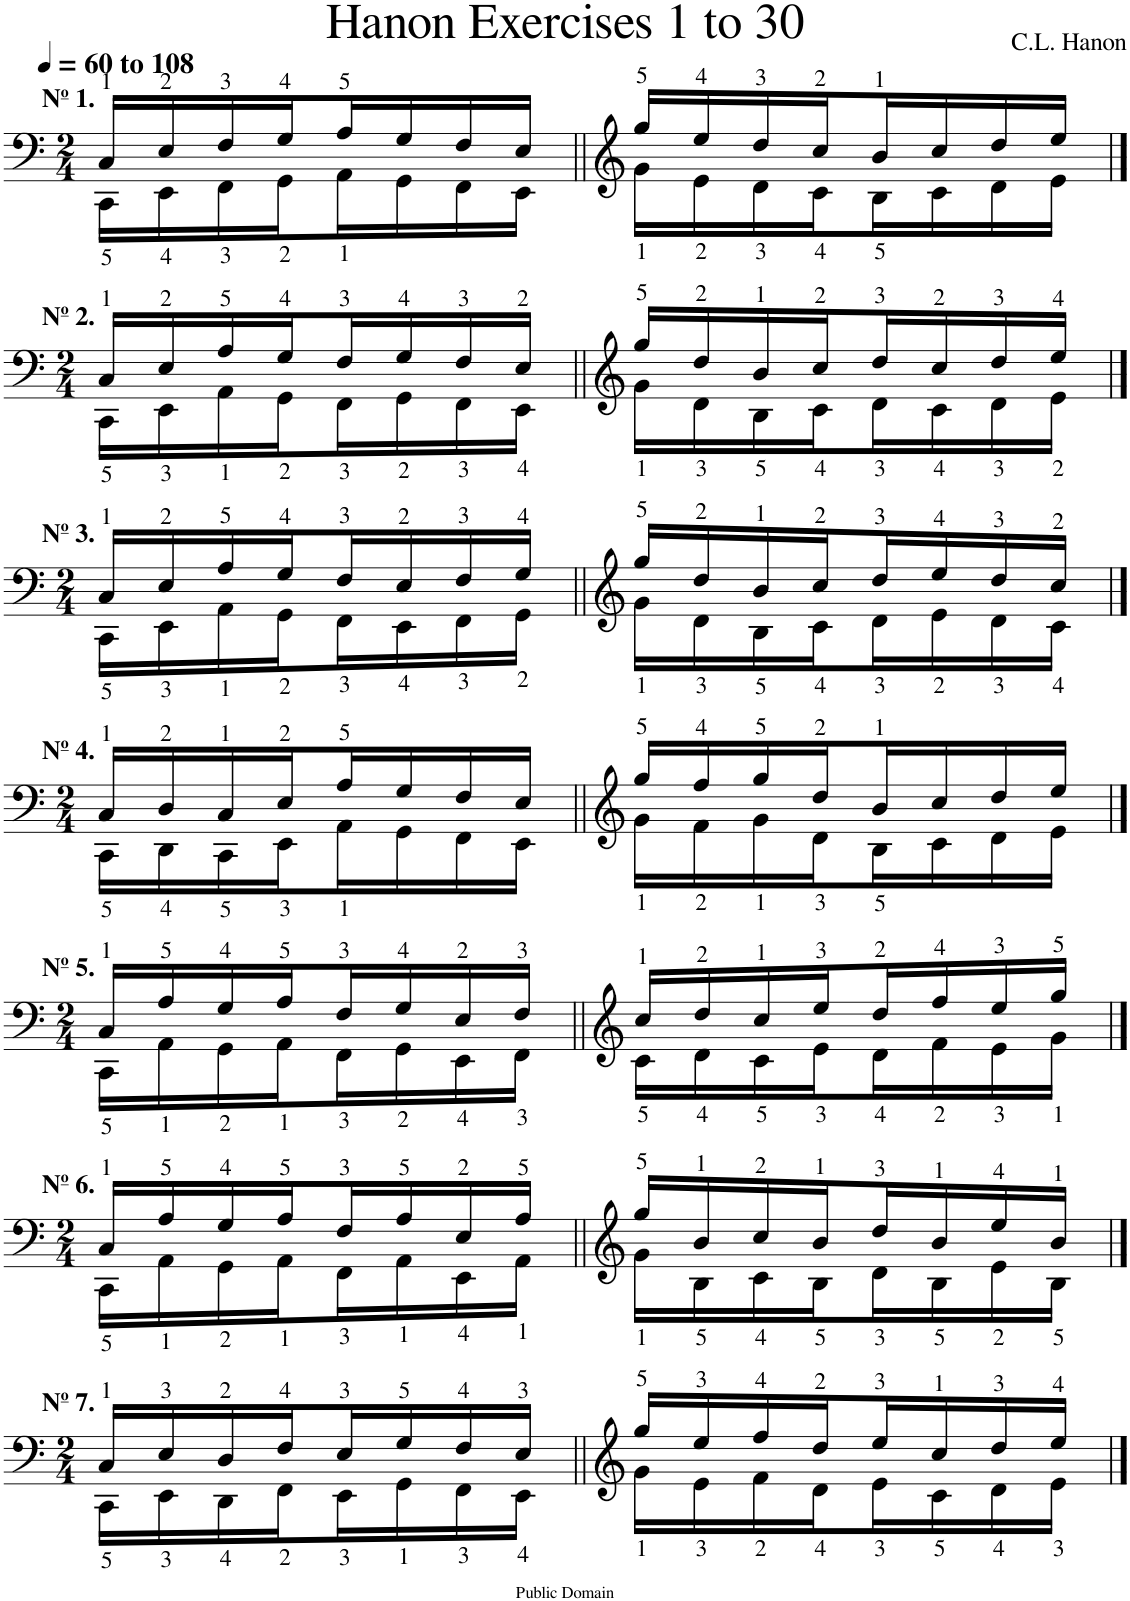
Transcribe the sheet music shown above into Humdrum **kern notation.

**kern
*part1
*staff1
*I"P1
*clefF4
*k[]
*M2/4
*MM60
=1
*^
!LO:TX:a:B:t=N	!
!LO:TX:a:t=o	!
!LO:TX:a:t=1.	!
!LO:TX:a:B:t=to 108	!
16C/LL	16CC\LL
16E/	16EE\
16F/	16FF\
16G/	16GG\
16A/	16AA\
16G/	16GG\
16F/	16FF\
16E/JJ	16EE\JJ
=2||	=2||
16gg/LL	16g\LL
16ee/	16e\
16dd/	16d\
16cc/	16c\
16b/	16B\
16cc/	16c\
16dd/	16d\
16ee/JJ	16e\JJ
!!LO:LB:g=z	!!
==3	==3
*clefF4	*
*M2/4	*
!LO:TX:a:B:t=N	!
!LO:TX:a:t=o	!
!LO:TX:a:t=2.	!
16C/LL	16CC\LL
16E/	16EE\
16A/	16AA\
16G/	16GG\
16F/	16FF\
16G/	16GG\
16F/	16FF\
16E/JJ	16EE\JJ
=4||	=4||
16gg/LL	16g\LL
16dd/	16d\
16b/	16B\
16cc/	16c\
16dd/	16d\
16cc/	16c\
16dd/	16d\
16ee/JJ	16e\JJ
!!LO:LB:g=z	!!
==1	==1
*clefF4	*
*M2/4	*
!LO:TX:a:B:t=N	!
!LO:TX:a:t=o	!
!LO:TX:a:t=3.	!
16C/LL	16CC\LL
16E/	16EE\
16A/	16AA\
16G/	16GG\
16F/	16FF\
16E/	16EE\
16F/	16FF\
16G/JJ	16GG\JJ
=2||	=2||
16gg/LL	16g\LL
16dd/	16d\
16b/	16B\
16cc/	16c\
16dd/	16d\
16ee/	16e\
16dd/	16d\
16cc/JJ	16c\JJ
!!LO:LB:g=z	!!
==3	==3
*clefF4	*
*M2/4	*
!LO:TX:a:B:t=N	!
!LO:TX:a:t=o	!
!LO:TX:a:t=4.	!
16C/LL	16CC\LL
16D/	16DD\
16C/	16CC\
16E/	16EE\
16A/	16AA\
16G/	16GG\
16F/	16FF\
16E/JJ	16EE\JJ
=4||	=4||
16gg/LL	16g\LL
16ff/	16f\
16gg/	16g\
16dd/	16d\
16b/	16B\
16cc/	16c\
16dd/	16d\
16ee/JJ	16e\JJ
!!LO:LB:g=z	!!
==1	==1
*clefF4	*
*M2/4	*
!LO:TX:a:B:t=N	!
!LO:TX:a:t=o	!
!LO:TX:a:t=5.	!
16C/LL	16CC\LL
16A/	16AA\
16G/	16GG\
16A/	16AA\
16F/	16FF\
16G/	16GG\
16E/	16EE\
16F/JJ	16FF\JJ
=2||	=2||
16cc/LL	16c\LL
16dd/	16d\
16cc/	16c\
16ee/	16e\
16dd/	16d\
16ff/	16f\
16ee/	16e\
16gg/JJ	16g\JJ
!!LO:LB:g=z	!!
==3	==3
*clefF4	*
*M2/4	*
!LO:TX:a:B:t=N	!
!LO:TX:a:t=o	!
!LO:TX:a:t=6.	!
16C/LL	16CC\LL
16A/	16AA\
16G/	16GG\
16A/	16AA\
16F/	16FF\
16A/	16AA\
16E/	16EE\
16A/JJ	16AA\JJ
=4||	=4||
16gg/LL	16g\LL
16b/	16B\
16cc/	16c\
16b/	16B\
16dd/	16d\
16b/	16B\
16ee/	16e\
16b/JJ	16B\JJ
!!LO:LB:g=z	!!
==5	==5
*clefF4	*
*M2/4	*
!LO:TX:a:B:t=N	!
!LO:TX:a:t=o	!
!LO:TX:a:t=7.	!
16C/LL	16CC\LL
16E/	16EE\
16D/	16DD\
16F/	16FF\
16E/	16EE\
16G/	16GG\
16F/	16FF\
16E/JJ	16EE\JJ
=6||	=6||
16gg/LL	16g\LL
16ee/	16e\
16ff/	16f\
16dd/	16d\
16ee/	16e\
16cc/	16c\
16dd/	16d\
16ee/JJ	16e\JJ
*v	*v
==
*-
